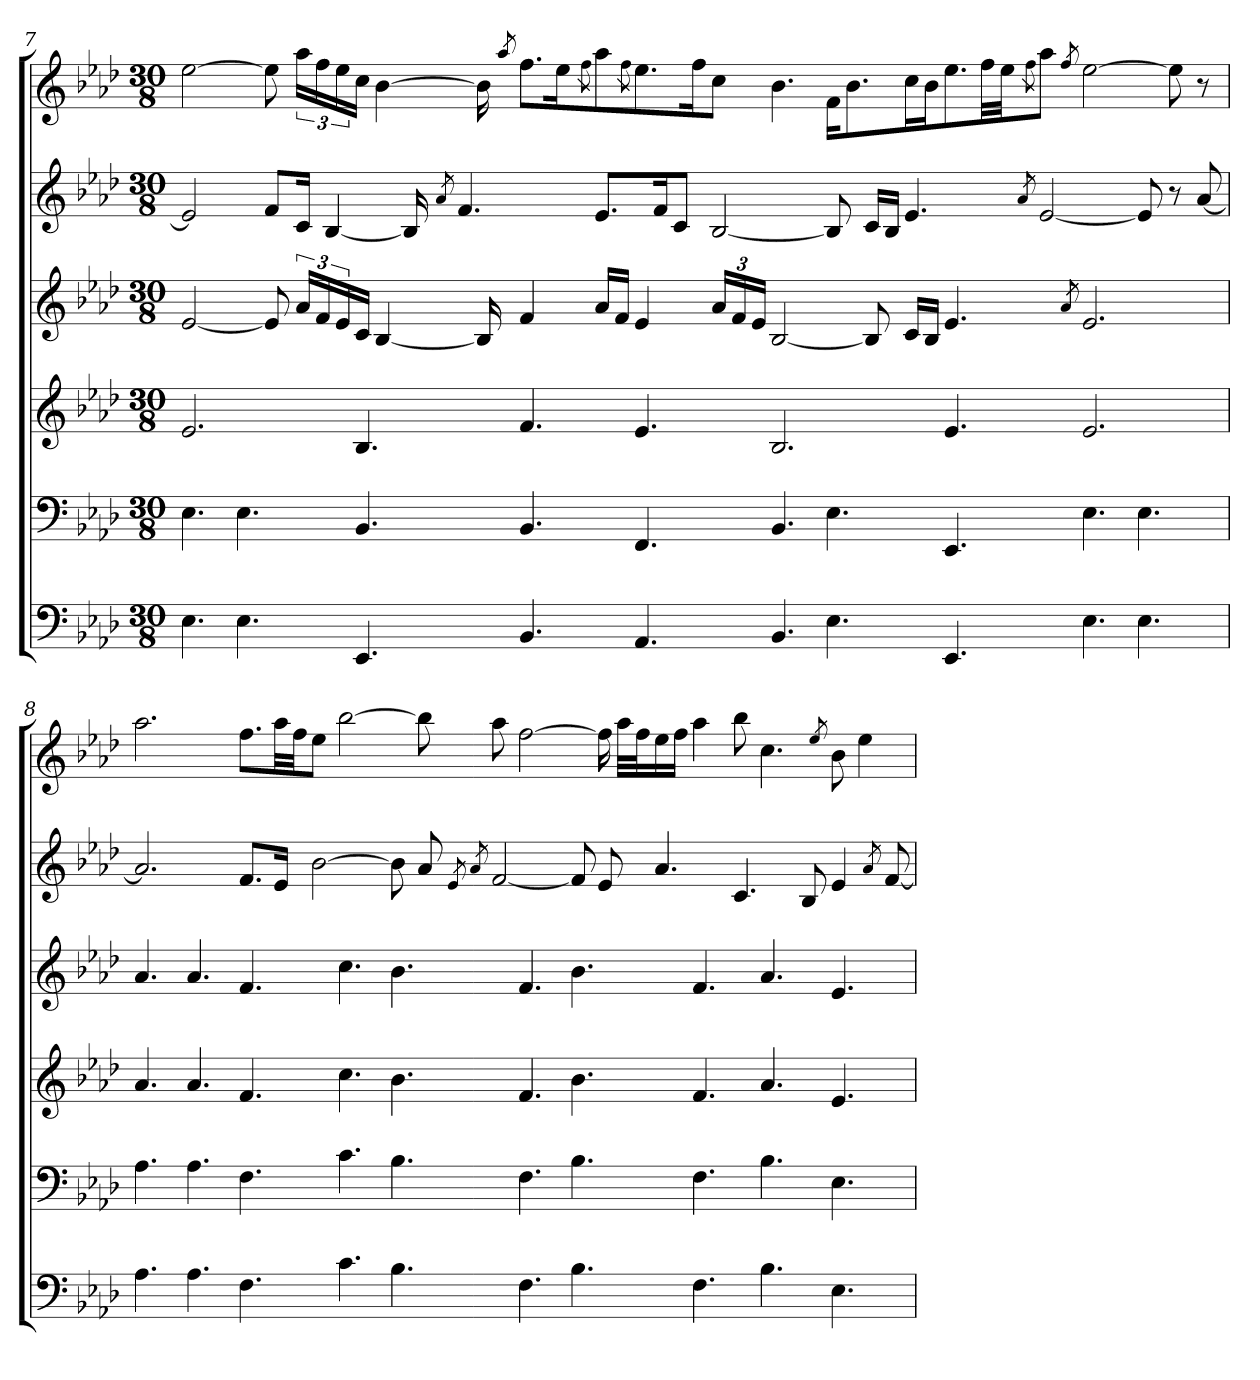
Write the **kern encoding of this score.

**kern	**kern	**kern	**kern	**kern	**kern
*part6	*part5	*part4	*part3	*part2	*part1
*staff6	*staff5	*staff4	*staff3	*staff2	*staff1
*clefF4	*clefF4	*clefG2	*clefG2	*clefG2	*clefG2
*k[b-e-a-d-]	*k[b-e-a-d-]	*k[b-e-a-d-]	*k[b-e-a-d-]	*k[b-e-a-d-]	*k[b-e-a-d-]
*M30/8	*M30/8	*M30/8	*M30/8	*M30/8	*M30/8
=7	=7	=7	=7	=7	=7
4.E-	4.E-	2.e-	[2e-	2e-]	[2ee-
4.E-	4.E-	.	.	.	.
.	.	.	8e-]	8f/L	8ee-]
.	.	.	24a-/LL	16c/Jk	24aa-\LL
.	.	.	24f/	.	24ff\
.	.	.	.	[4B-	.
.	.	.	24e-/	.	24ee-\
4.EE-	4.BB-	4.B-	16c/JJ	.	16cc\JJ
.	.	.	[4B-	.	[4b-
.	.	.	.	16B-]	.
.	.	.	.	8qa-	.
.	.	.	.	4.f	.
.	.	.	16B-]	.	16b-]
.	.	.	.	.	8qaa-
4.BB-	4.BB-	4.f	4f	.	8.ff\L
.	.	.	.	.	16ee-\K
.	.	.	.	.	8qff\
.	.	.	16a-/LL	8.e-/L	8aa-\
.	.	.	16f/JJ	.	.
.	.	.	.	.	8qff\
4.AA-	4.FF	4.e-	4e-	.	8.ee-\
.	.	.	.	16f/K	.
.	.	.	.	8c/J	.
.	.	.	.	.	16ff\K
.	.	.	24a-/LL	[2B-	8cc\J
.	.	.	24f/	.	.
.	.	.	24e-/JJ	.	.
4.BB-	4.BB-	2.B-	[2B-	.	4.b-
4.E-	4.E-	.	.	8B-]	16f\KL
.	.	.	.	.	8.b-\
.	.	.	8B-]	16c/LL	.
.	.	.	.	16B-/JJ	.
.	.	.	16c/LL	4.e-	16cc\L
.	.	.	16B-/JJ	.	16b-\J
4.EE-	4.EE-	4.e-	4.e-	.	8.ee-\
.	.	.	.	.	32ff\LL
.	.	.	.	.	32ee-\JJ
.	.	.	.	8qa-	8qff\
.	.	.	.	[2e-	8aa-\J
.	.	.	8qa-	.	8qff
4.E-	4.E-	2.e-	2.e-	.	[2ee-
4.E-	4.E-	.	.	8e-]	.
.	.	.	.	8r	8ee-]
.	.	.	.	[8a-	8r
=8	=8	=8	=8	=8	=8
4.A-	4.A-	4.a-	4.a-	2.a-]	2.aa-
4.A-	4.A-	4.a-	4.a-	.	.
4.F	4.F	4.f	4.f	8.f/L	8.ff\L
.	.	.	.	16e-/Jk	32aa-\LL
.	.	.	.	.	32ff\JJ
.	.	.	.	[2b-	8ee-\J
4.c	4.c	4.cc	4.cc	.	[2bb-
4.B-	4.B-	4.b-	4.b-	8b-]	.
.	.	.	.	8a-	8bb-]
.	.	.	.	8qe-	.
.	.	.	.	8qa-	.
.	.	.	.	[2f	8aa-
4.F	4.F	4.f	4.f	.	[2ff
4.B-	4.B-	4.b-	4.b-	8f]	.
.	.	.	.	8e-	16ff]
.	.	.	.	.	32aa-\LLL
.	.	.	.	.	32ff\J
.	.	.	.	4.a-	16ee-\
.	.	.	.	.	16ff\JJ
4.F	4.F	4.f	4.f	.	4aa-
.	.	.	.	4.c	8bb-
4.B-	4.B-	4.a-	4.a-	.	4.cc
.	.	.	.	8B-	.
.	.	.	.	.	8qee-
4.E-	4.E-	4.e-	4.e-	4e-	8b-
.	.	.	.	.	4ee-
.	.	.	.	8qa-	.
.	.	.	.	[8f	.
=	=	=	=	=	=
*-	*-	*-	*-	*-	*-
